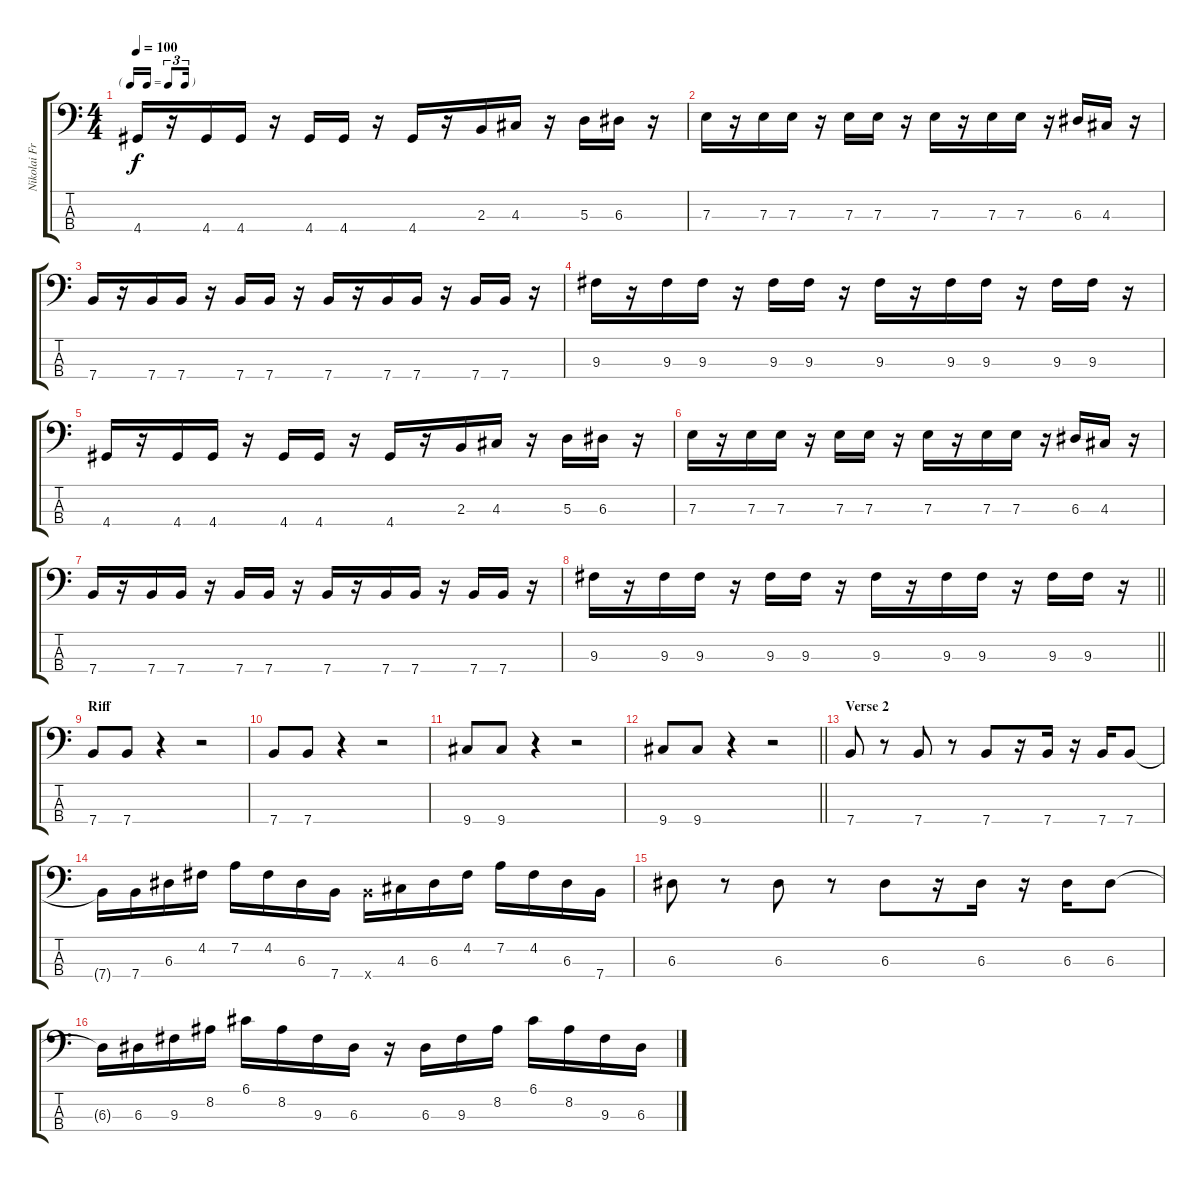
\track ("Nikolai Fraiture (Bass)" "Nikolai Fr") {instrument electricbassfinger}
\staff {score tabs}
\tuning (G2 D2 A1 E1) {hide}
\ts (4 4)
\tf triplet16th
\tempo 100
\clef f4
\ks c
4.4.16{dy f} r.16 4.4.16 4.4.16 r.16 4.4.16 4.4.16 r.16 4.4.16 r.16 2.3.16 4.3.16 r.16 5.3.16 6.3.16 r.16 |
7.3.16 r.16 7.3.16 7.3.16 r.16 7.3.16 7.3.16 r.16 7.3.16 r.16 7.3.16 7.3.16 r.16 6.3.16 4.3.16 r.16 |
7.4.16 r.16 7.4.16 7.4.16 r.16 7.4.16 7.4.16 r.16 7.4.16 r.16 7.4.16 7.4.16 r.16 7.4.16 7.4.16 r.16 |
9.3.16 r.16 9.3.16 9.3.16 r.16 9.3.16 9.3.16 r.16 9.3.16 r.16 9.3.16 9.3.16 r.16 9.3.16 9.3.16 r.16 |
4.4.16 r.16 4.4.16 4.4.16 r.16 4.4.16 4.4.16 r.16 4.4.16 r.16 2.3.16 4.3.16 r.16 5.3.16 6.3.16 r.16 |
7.3.16 r.16 7.3.16 7.3.16 r.16 7.3.16 7.3.16 r.16 7.3.16 r.16 7.3.16 7.3.16 r.16 6.3.16 4.3.16 r.16 |
7.4.16 r.16 7.4.16 7.4.16 r.16 7.4.16 7.4.16 r.16 7.4.16 r.16 7.4.16 7.4.16 r.16 7.4.16 7.4.16 r.16 |
\barLineRight lightlight
9.3.16 r.16 9.3.16 9.3.16 r.16 9.3.16 9.3.16 r.16 9.3.16 r.16 9.3.16 9.3.16 r.16 9.3.16 9.3.16 r.16 |
\section ("" "Riff")
7.4.8 7.4.8 r.4 r.2 |
7.4.8 7.4.8 r.4 r.2 |
9.4.8 9.4.8 r.4 r.2 |
\barLineRight lightlight
9.4.8 9.4.8 r.4 r.2 |
\section ("" "Verse 2")
7.4.8 r.8 7.4.8 r.8 7.4.8 r.16 7.4.16 r.16 7.4.16 7.4.8 |
7.4{t}.16 7.4.16 6.3.16 4.2.16 7.2.16 4.2.16 6.3.16 7.4.16 7.4{x}.16 4.3.16 6.3.16 4.2.16 7.2.16 4.2.16 6.3.16 7.4.16 |
6.3.8 r.8 6.3.8 r.8 6.3.8 r.16 6.3.16 r.16 6.3.16 6.3.8 |
6.3{t}.16 6.3.16 9.3.16 8.2.16 6.1.16 8.2.16 9.3.16 6.3.16 r.16 6.3.16 9.3.16 8.2.16 6.1.16 8.2.16 9.3.16 6.3.16
